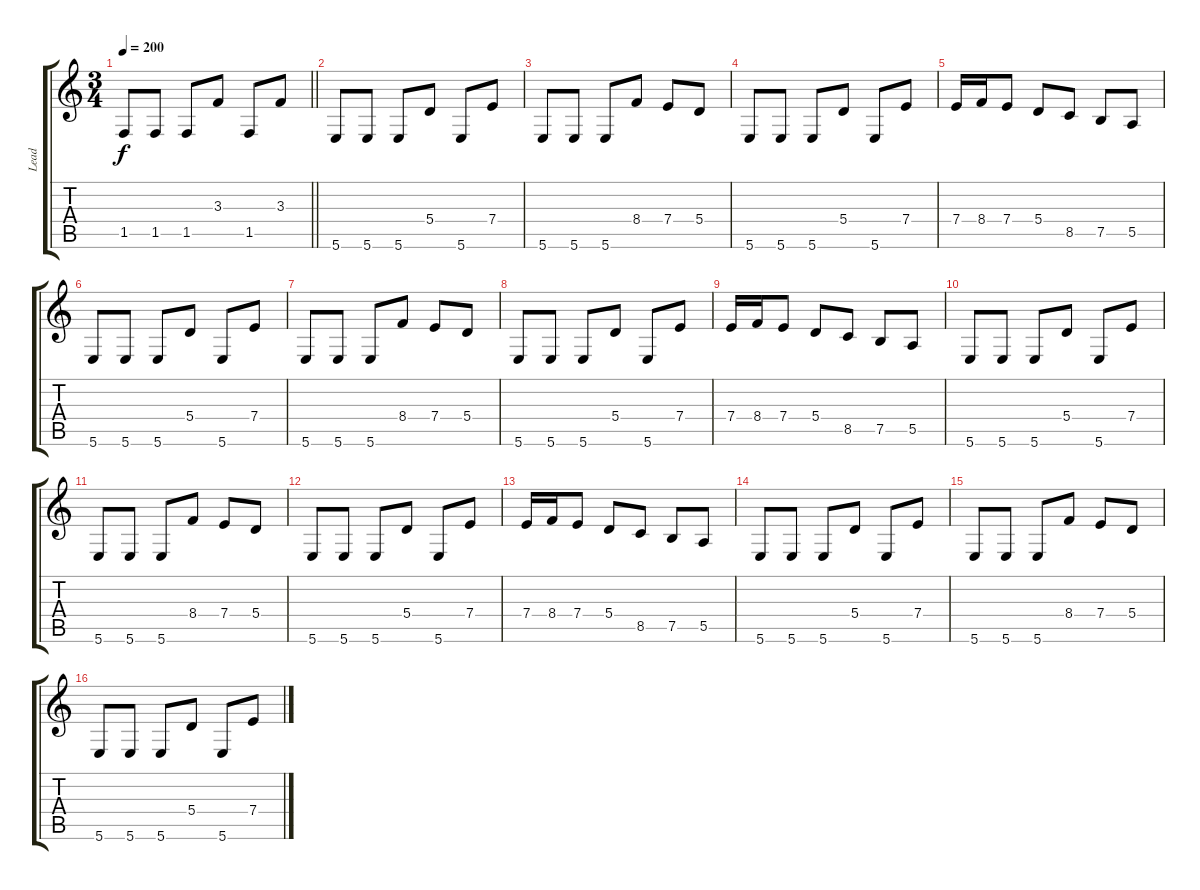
\track ("Lead" "Lead") {instrument distortionguitar}
\staff {score tabs}
\tuning (B3 Gb3 D3 A2 E2 B1) {hide}
\ts (3 4)
\tempo 200
\clef g2
\barLineRight lightlight
\ks c
1.5.8{dy f} 1.5.8 1.5.8 3.3.8 1.5.8 3.3.8 |
5.6.8 5.6.8 5.6.8 5.4.8 5.6.8 7.4.8 |
5.6.8 5.6.8 5.6.8 8.4.8 7.4.8 5.4.8 |
5.6.8 5.6.8 5.6.8 5.4.8 5.6.8 7.4.8 |
7.4.16 8.4.16 7.4.8 5.4.8 8.5.8 7.5.8 5.5.8 |
5.6.8 5.6.8 5.6.8 5.4.8 5.6.8 7.4.8 |
5.6.8 5.6.8 5.6.8 8.4.8 7.4.8 5.4.8 |
5.6.8 5.6.8 5.6.8 5.4.8 5.6.8 7.4.8 |
7.4.16 8.4.16 7.4.8 5.4.8 8.5.8 7.5.8 5.5.8 |
5.6.8 5.6.8 5.6.8 5.4.8 5.6.8 7.4.8 |
5.6.8 5.6.8 5.6.8 8.4.8 7.4.8 5.4.8 |
5.6.8 5.6.8 5.6.8 5.4.8 5.6.8 7.4.8 |
7.4.16 8.4.16 7.4.8 5.4.8 8.5.8 7.5.8 5.5.8 |
5.6.8 5.6.8 5.6.8 5.4.8 5.6.8 7.4.8 |
5.6.8 5.6.8 5.6.8 8.4.8 7.4.8 5.4.8 |
5.6.8 5.6.8 5.6.8 5.4.8 5.6.8 7.4.8
